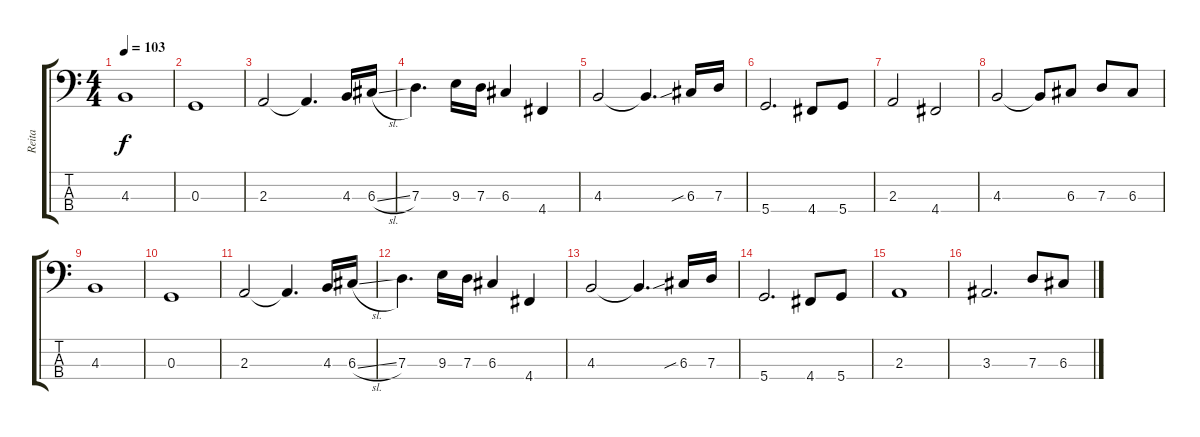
\track ("Reita" "Reita") {instrument electricbassfinger}
\staff {score tabs}
\tuning (F2 C2 G1 D1) {hide}
\ts (4 4)
\tempo 103
\clef f4
\ks c
4.3.1{dy f} |
0.3.1 |
2.3.2 2.3{t}.4{d} 4.3.16 6.3{sl}.16 |
7.3.4{d} 9.3.16 7.3.16 6.3.4 4.4.4 |
4.3.2 4.3{t}.4{d} 6.3{sib}.16 7.3.16 |
5.4.2{d} 4.4.8 5.4.8 |
2.3.2 4.4.2 |
4.3.2 4.3{t}.8 6.3.8 7.3.8 6.3.8 |
4.3.1 |
0.3.1 |
2.3.2 2.3{t}.4{d} 4.3.16 6.3{sl}.16 |
7.3.4{d} 9.3.16 7.3.16 6.3.4 4.4.4 |
4.3.2 4.3{t}.4{d} 6.3{sib}.16 7.3.16 |
5.4.2{d} 4.4.8 5.4.8 |
2.3.1 |
3.3.2{d} 7.3.8 6.3.8
